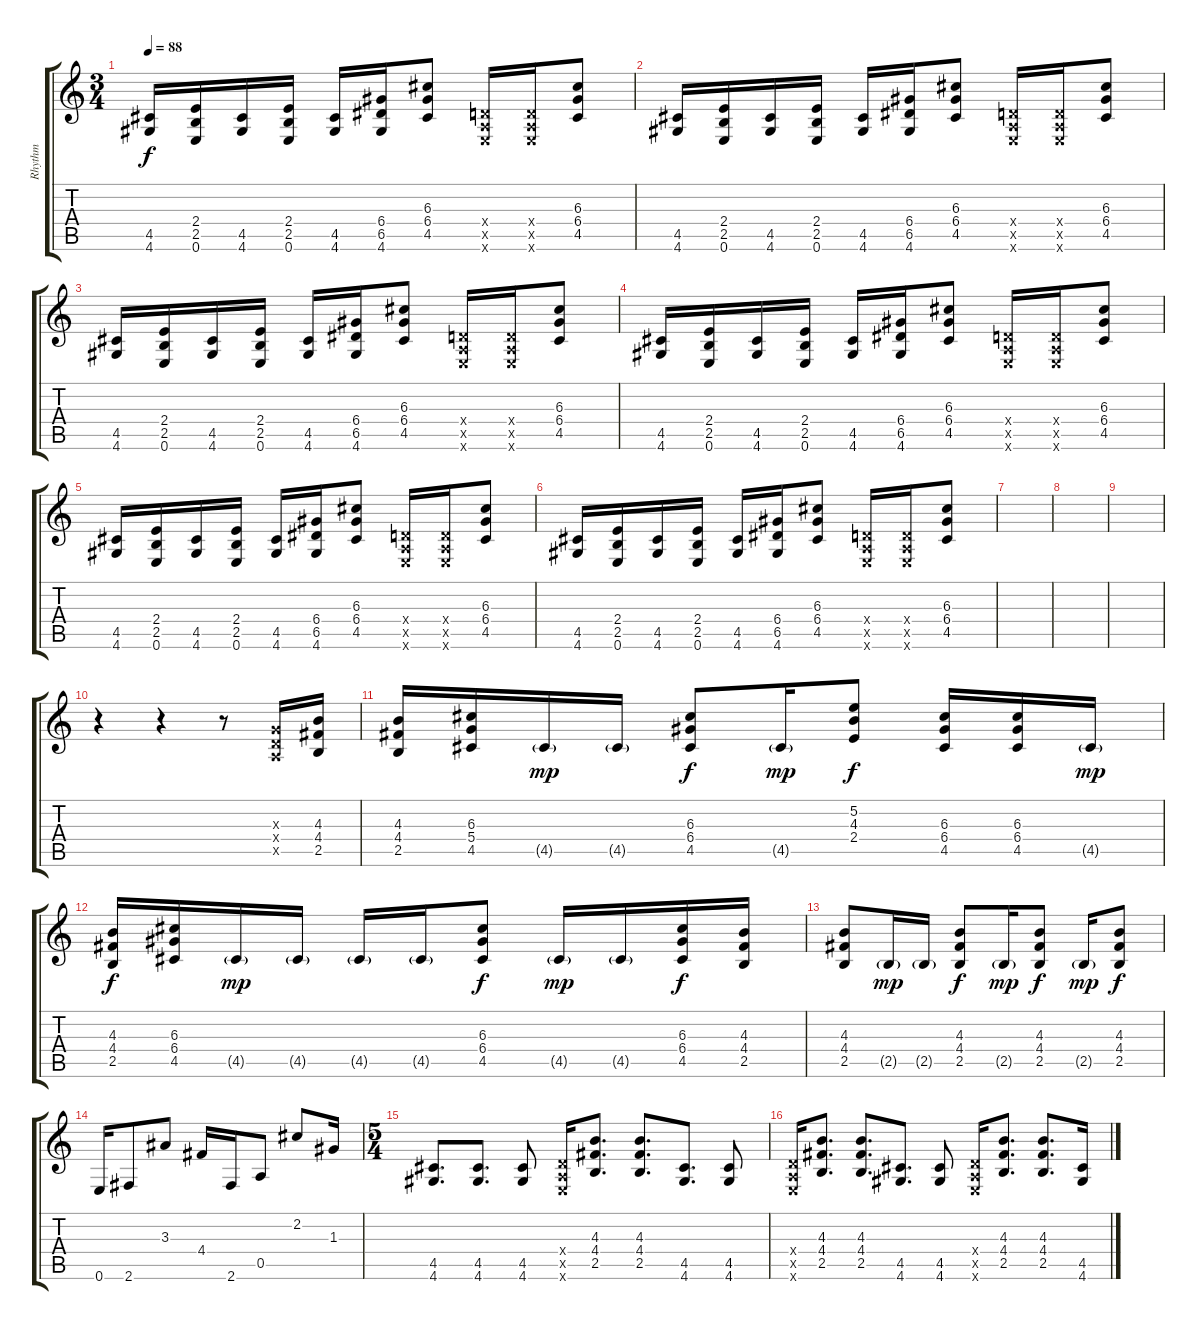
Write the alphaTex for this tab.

\track ("Rhythm" "Rhythm") {instrument distortionguitar}
\staff {score tabs}
\tuning (E4 B3 G3 D3 A2 E2) {hide}
\ts (3 4)
\tempo 88
\clef g2
\ks c
(4.5 4.6).16{dy f instrument distortionguitar} (2.4 2.5 0.6).16 (4.5 4.6).16 (2.4 2.5 0.6).16 (4.5 4.6).16 (6.4 6.5 4.6).16 (6.3 6.4 4.5).8 (0.4{x} 0.5{x} 0.6{x}).16 (0.4{x} 0.5{x} 0.6{x}).16 (6.3 6.4 4.5).8 |
(4.5 4.6).16{instrument distortionguitar} (2.4 2.5 0.6).16 (4.5 4.6).16 (2.4 2.5 0.6).16 (4.5 4.6).16 (6.4 6.5 4.6).16 (6.3 6.4 4.5).8 (0.4{x} 0.5{x} 0.6{x}).16 (0.4{x} 0.5{x} 0.6{x}).16 (6.3 6.4 4.5).8 |
(4.5 4.6).16{instrument distortionguitar} (2.4 2.5 0.6).16 (4.5 4.6).16 (2.4 2.5 0.6).16 (4.5 4.6).16 (6.4 6.5 4.6).16 (6.3 6.4 4.5).8 (0.4{x} 0.5{x} 0.6{x}).16 (0.4{x} 0.5{x} 0.6{x}).16 (6.3 6.4 4.5).8 |
(4.5 4.6).16{instrument distortionguitar} (2.4 2.5 0.6).16 (4.5 4.6).16 (2.4 2.5 0.6).16 (4.5 4.6).16 (6.4 6.5 4.6).16 (6.3 6.4 4.5).8 (0.4{x} 0.5{x} 0.6{x}).16 (0.4{x} 0.5{x} 0.6{x}).16 (6.3 6.4 4.5).8 |
(4.5 4.6).16{instrument distortionguitar} (2.4 2.5 0.6).16 (4.5 4.6).16 (2.4 2.5 0.6).16 (4.5 4.6).16 (6.4 6.5 4.6).16 (6.3 6.4 4.5).8 (0.4{x} 0.5{x} 0.6{x}).16 (0.4{x} 0.5{x} 0.6{x}).16 (6.3 6.4 4.5).8 |
(4.5 4.6).16{instrument distortionguitar} (2.4 2.5 0.6).16 (4.5 4.6).16 (2.4 2.5 0.6).16 (4.5 4.6).16 (6.4 6.5 4.6).16 (6.3 6.4 4.5).8 (0.4{x} 0.5{x} 0.6{x}).16 (0.4{x} 0.5{x} 0.6{x}).16 (6.3 6.4 4.5).8 |
|
|
|
r.4 r.4 r.8 (0.3{x} 0.4{x} 0.5{x}).16{balance 4} (4.3 4.4 2.5).16 |
(4.3 4.4 2.5).16{volume 13 balance 4 instrument overdrivenguitar} (6.3 5.4 4.5).16 4.5{g}.16{dy mp} 4.5{g}.16 (6.3 6.4 4.5).8{dy f} 4.5{g}.16{dy mp} (5.2 4.3 2.4).8{dy f} (6.3 6.4 4.5).16 (6.3 6.4 4.5).16 4.5{g}.16{dy mp} |
(4.3 4.4 2.5).16{dy f balance 4} (6.3 6.4 4.5).16 4.5{g}.16{dy mp} 4.5{g}.16 4.5{g}.16 4.5{g}.16 (6.3 6.4 4.5).8{dy f} 4.5{g}.16{dy mp} 4.5{g}.16 (6.3 6.4 4.5).16{dy f} (4.3 4.4 2.5).16 |
(4.3 4.4 2.5).8{balance 4} 2.5{g}.16{dy mp} 2.5{g}.16 (4.3 4.4 2.5).8{dy f} 2.5{g}.16{dy mp} (4.3 4.4 2.5).8{dy f} 2.5{g}.16{dy mp} (4.3 4.4 2.5).8{dy f} |
0.6.16{volume 13 balance 4} 2.6.8 3.3.8 4.4.16 2.6.16 0.5.8 2.2.8 1.3.16 |
\ts (5 4)
(4.5 4.6).8{d volume 13 balance 8} (4.5 4.6).8{d} (4.5 4.6).8 (0.4{x} 0.5{x} 0.6{x}).16 (4.3 4.4 2.5).8{d} (4.3 4.4 2.5).8{d} (4.5 4.6).8{d} (4.5 4.6).8 |
(0.4{x} 0.5{x} 0.6{x}).16 (4.3 4.4 2.5).8{d} (4.3 4.4 2.5).8{d} (4.5 4.6).8{d} (4.5 4.6).8 (0.4{x} 0.5{x} 0.6{x}).16 (4.3 4.4 2.5).8{d} (4.3 4.4 2.5).8{d} (4.5 4.6).16
